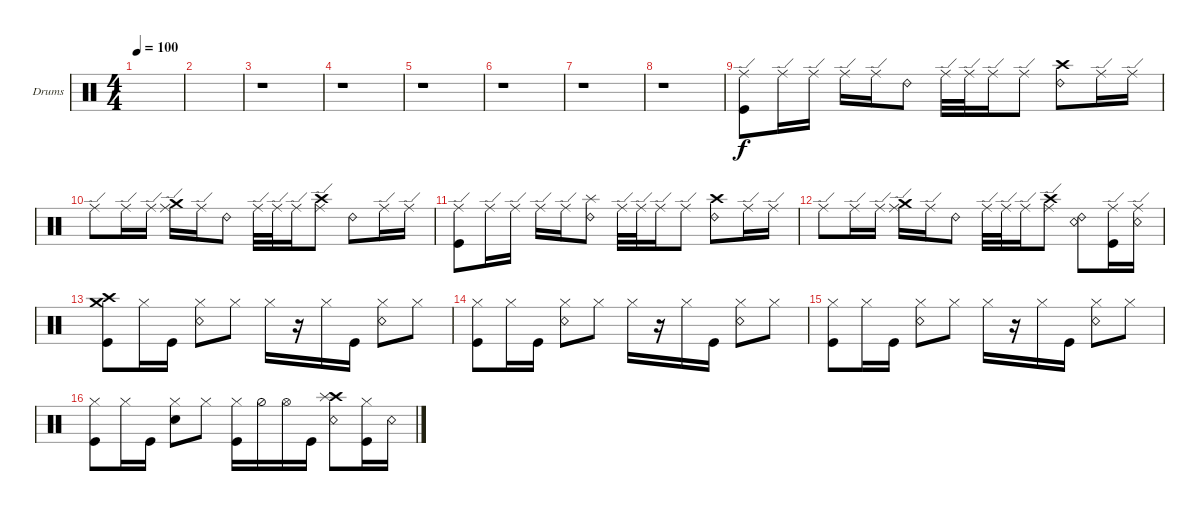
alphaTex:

\bracketExtendMode groupsimilarinstruments
\firstSystemTrackNameOrientation horizontal
\otherSystemsTrackNameOrientation horizontal
\track ("Drumkit" "Drums") {instrument percussion}
\staff {score}
\articulation defaults
\ts (4 4)
\beaming (8 2 2 2 2)
\tempo 100
\clef neutral
\ks c
|
|
r.1 |
r.1 |
r.1 |
r.1 |
r.1 |
r.1 |
("Ride (edge)" "Kick (hit)").8 "Ride (edge)".16 "Ride (edge)".16 "Ride (edge)".16 "Ride (edge)".16 "Ride (bell) 2".8 "Ride (edge)".32 "Ride (edge)".32 "Ride (edge)".16 "Ride (edge)".8 ("Ride (bell) 2" "Crash high (hit)").8 "Ride (edge)".16 "Ride (edge)".16 |
"Ride (edge)".8 "Ride (edge)".16 "Ride (edge)".16 ("Ride (edge)" "Crash medium (hit)").16 "Ride (edge)".16 "Ride (bell) 2".8 "Ride (edge)".32 "Ride (edge)".32 "Ride (edge)".16 ("Ride (edge)" "Crash high (hit)").8 "Ride (bell) 2".8 "Ride (edge)".16 "Ride (edge)".16 |
("Ride (edge)" "Kick (hit)").8 "Ride (edge)".16 "Ride (edge)".16 "Ride (edge)".16 "Ride (edge)".16 ("Ride (bell) 2" "Splash (hit)").8 "Ride (edge)".32 "Ride (edge)".32 "Ride (edge)".16 "Ride (edge)".8 ("Ride (bell) 2" "Crash high (hit)").8 "Ride (edge)".16 "Ride (edge)".16 |
"Ride (edge)".8 "Ride (edge)".16 "Ride (edge)".16 ("Ride (edge)" "Crash medium (hit)").16 "Ride (edge)".16 "Ride (bell) 2".8 "Ride (edge)".32 "Ride (edge)".32 "Ride (edge)".16 ("Ride (edge)" "Crash high (hit)").8 ("Ride (bell) 2" "Snare (rim shot)").8 ("Ride (edge)" "Kick (hit)").16 ("Ride (edge)" "Snare (rim shot)").16 |
("Crash medium (hit)" "Crash high (hit)" "Kick (hit)").8 "Hi-Hat (closed)".16 "Kick (hit)".16 ("Hi-Hat (closed)" "Snare (rim shot)").8 "Hi-Hat (closed)".8 "Hi-Hat (closed)".16 r.16 "Hi-Hat (closed)".16 "Kick (hit)".16 ("Hi-Hat (closed)" "Snare (rim shot)").8 "Hi-Hat (closed)".8 |
("Kick (hit)" "Hi-Hat (closed)").8 "Hi-Hat (closed)".16 "Kick (hit)".16 ("Hi-Hat (closed)" "Snare (rim shot)").8 "Hi-Hat (closed)".8 "Hi-Hat (closed)".16 r.16 "Hi-Hat (closed)".16 "Kick (hit)".16 ("Hi-Hat (closed)" "Snare (rim shot)").8 "Hi-Hat (closed)".8 |
("Kick (hit)" "Hi-Hat (closed)").8 "Hi-Hat (closed)".16 "Kick (hit)".16 ("Hi-Hat (closed)" "Snare (rim shot)").8 "Hi-Hat (closed)".8 "Hi-Hat (closed)".16 r.16 "Hi-Hat (closed)".16 "Kick (hit)".16 ("Hi-Hat (closed)" "Snare (rim shot)").8 "Hi-Hat (closed)".8 |
("Kick (hit)" "Hi-Hat (closed)").8 "Hi-Hat (closed)".16 "Kick (hit)".16 ("Hi-Hat (closed)" "Snare (hit) 2").8 "Hi-Hat (closed)".8 ("Hi-Hat (closed)" "Kick (hit)").16 "Hi-Hat (half)".16 "Hi-Hat (open)".16 "Kick (hit)".16 ("Snare (rim shot)" "Crash high (hit)" "Splash (hit)").8 ("Hi-Hat (closed)" "Kick (hit)").16 "Snare (rim shot)".16
